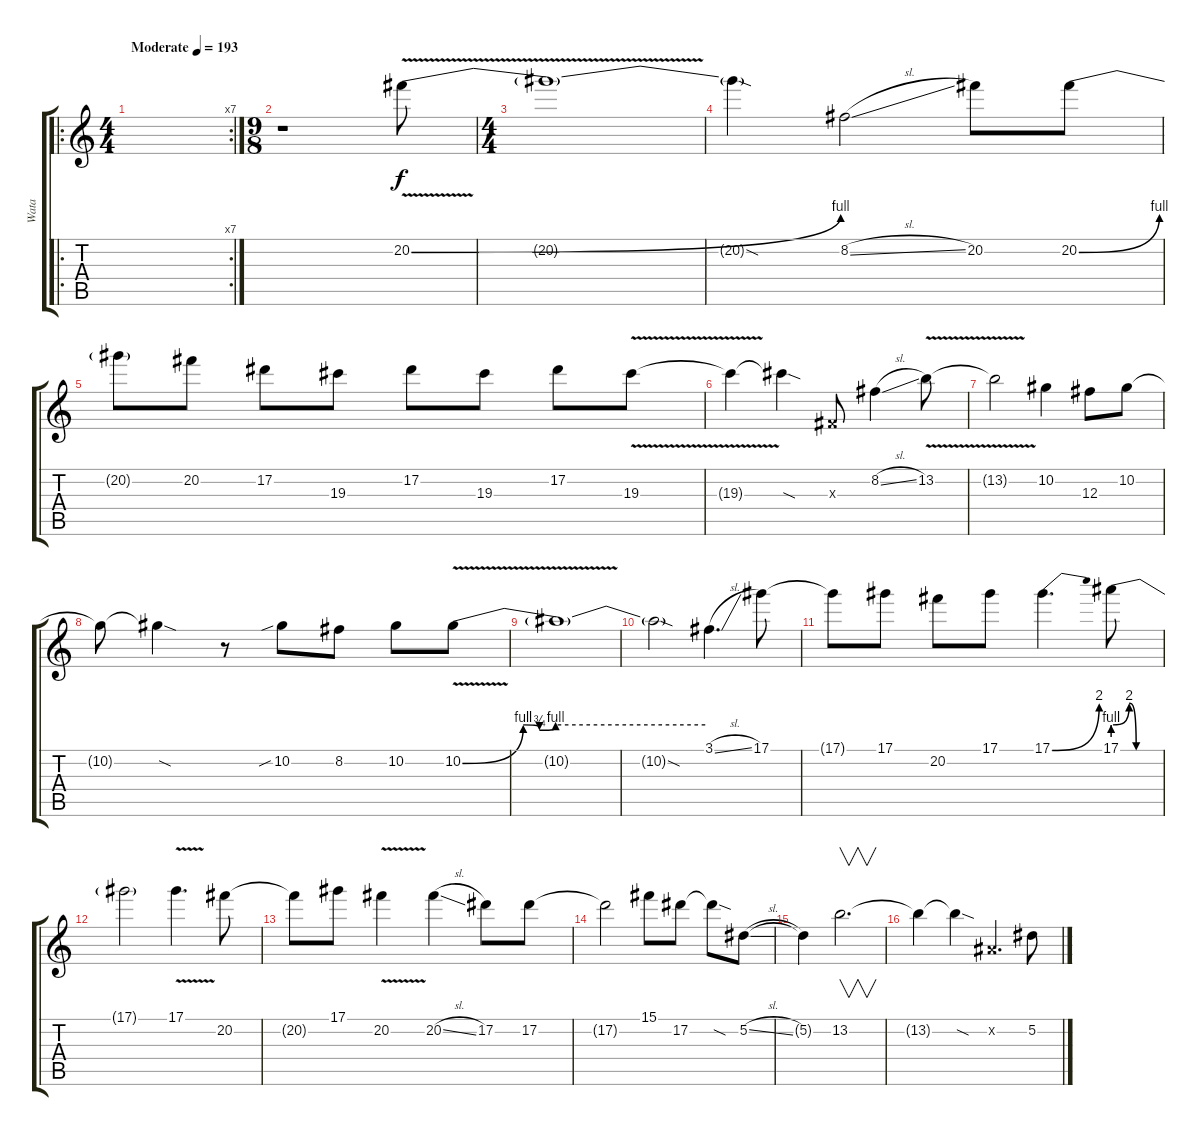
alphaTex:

\track ("Wata" "Wata") {instrument overdrivenguitar}
\staff {score tabs}
\tuning (Eb4 Bb3 Gb3 Db3 Ab2 Eb2) {hide}
\ro
\rc 7
\ts (4 4)
\tempo (193 "Moderate")
\clef g2
\ks c
|
\ts (9 8)
r.1 20.2{be (bend 0 0 60 4) v}.8 |
\ts (4 4)
20.2{t}.1 |
20.2{sod t}.4 8.2{sl}.2 20.2.8 20.2{be (bend 0 0 60 4)}.8 |
20.2{t}.8 20.2.8 17.2.8 19.3.8 17.2.8 19.3.8 17.2.8 19.3{v}.8 |
19.3{t}.4 19.3{sod t}.4 0.3{x}.8 8.2{sl}.4 13.2{v}.8 |
13.2{t}.2 10.2.4 12.3.8 10.2.8 |
10.2{t}.8 10.2{sod t}.4 r.8 10.2{sib}.8 8.2.8 10.2.8 10.2{be (custom 0 0 15 4 19 3 23 4 60 4) v}.8 |
10.2{t}.1 |
10.2{sod t}.2 3.1{sl}.4{d} 17.1.8 |
17.1{t}.8 17.1.8 20.2.8 17.1.8 17.1{be (bend 0 0 60 8)}.4{d} 17.1{be (custom 0 4 21 8 30 0 60 0)}.8 |
17.1{t}.2 17.1{v}.4{d} 20.2.8 |
20.2{t}.8 17.1.8 20.2{v}.4 20.2{sl}.4 17.2.8 17.2.8 |
17.2{t}.2 15.1.8 17.2.8 17.2{sod t}.8 5.2{sl}.8 |
5.2{t}.4 13.2.2{v d} |
13.2{t}.4 13.2{sod t}.4 0.2{x}.4{d} 5.2{sl}.8
